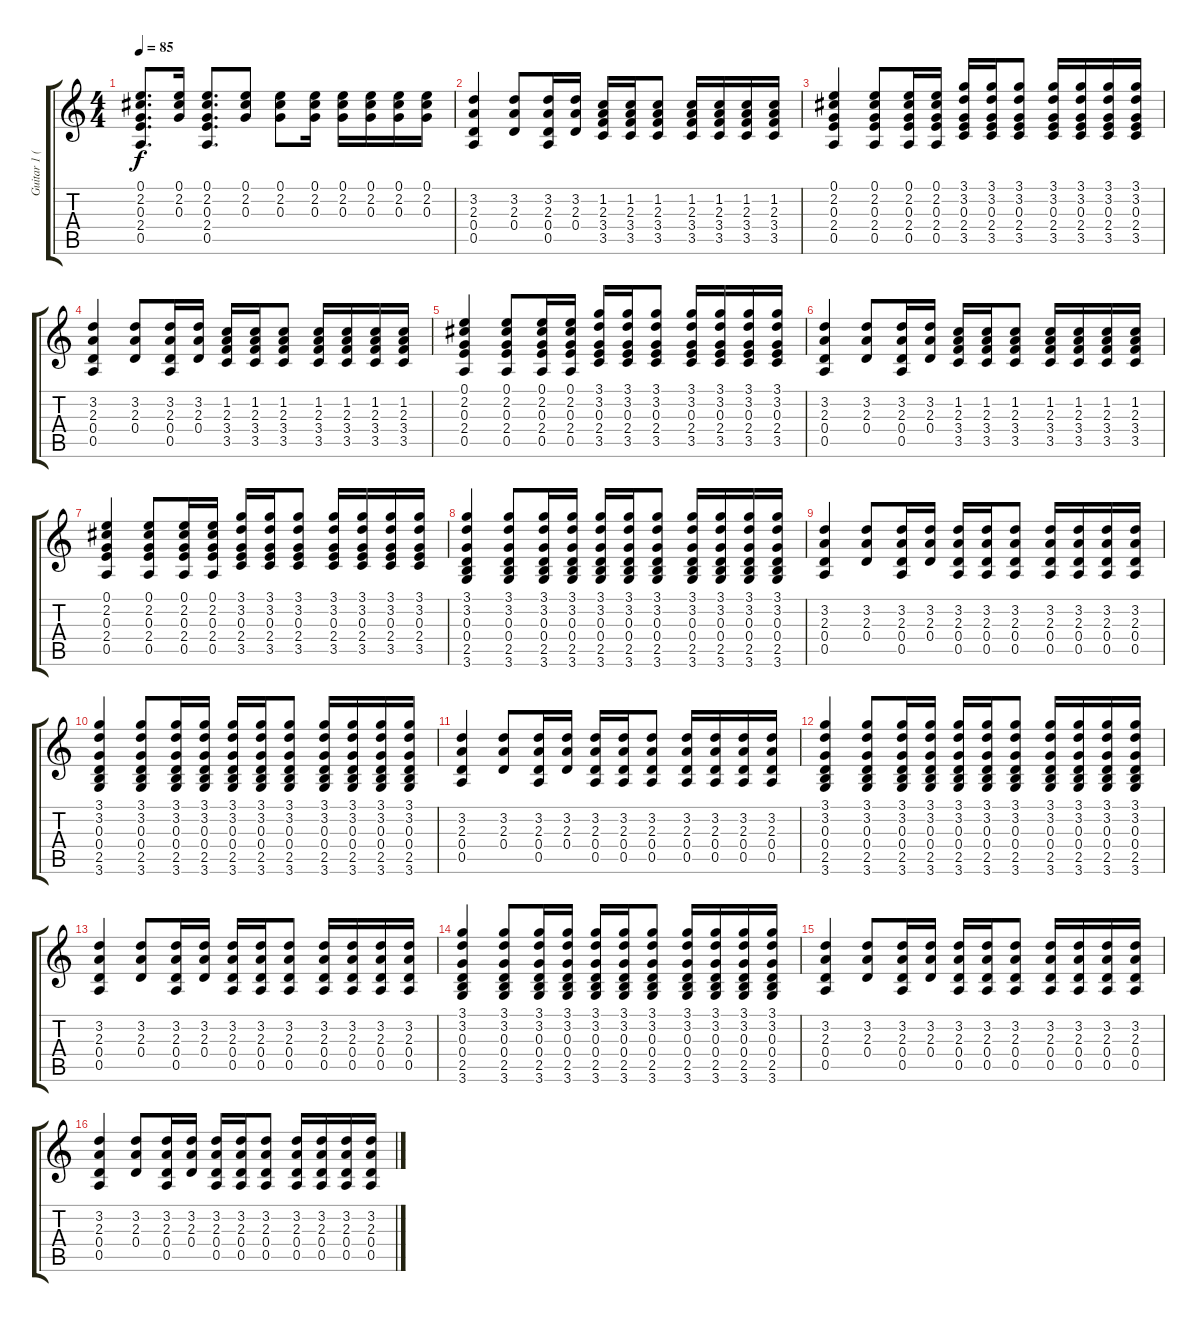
\track ("Guitar 1 (Gem Archer)" "Guitar 1 (") {instrument acousticguitarsteel}
\staff {score tabs}
\tuning (E4 B3 G3 D3 A2 E2) {hide}
\ts (4 4)
\tempo 85
\clef g2
\ks c
(0.1 2.2 0.3 2.4 0.5).8{d dy f} (0.1 2.2 0.3).16 (0.1 2.2 0.3 2.4 0.5).8{d} (0.1 2.2 0.3).8 (0.1 2.2 0.3).8 (0.1 2.2 0.3).16 (0.1 2.2 0.3).16 (0.1 2.2 0.3).16 (0.1 2.2 0.3).16 (0.1 2.2 0.3).16 |
(3.2 2.3 0.4 0.5).4 (3.2 2.3 0.4).8 (3.2 2.3 0.4 0.5).16 (3.2 2.3 0.4).16 (1.2 2.3 3.4 3.5).16 (1.2 2.3 3.4 3.5).16 (1.2 2.3 3.4 3.5).8 (1.2 2.3 3.4 3.5).16 (1.2 2.3 3.4 3.5).16 (1.2 2.3 3.4 3.5).16 (1.2 2.3 3.4 3.5).16 |
(0.1 2.2 0.3 2.4 0.5).4 (0.1 2.2 0.3 2.4 0.5).8 (0.1 2.2 0.3 2.4 0.5).16 (0.1 2.2 0.3 2.4 0.5).16 (3.1 3.2 0.3 2.4 3.5).16 (3.1 3.2 0.3 2.4 3.5).16 (3.1 3.2 0.3 2.4 3.5).8 (3.1 3.2 0.3 2.4 3.5).16 (3.1 3.2 0.3 2.4 3.5).16 (3.1 3.2 0.3 2.4 3.5).16 (3.1 3.2 0.3 2.4 3.5).16 |
(3.2 2.3 0.4 0.5).4 (3.2 2.3 0.4).8 (3.2 2.3 0.4 0.5).16 (3.2 2.3 0.4).16 (1.2 2.3 3.4 3.5).16 (1.2 2.3 3.4 3.5).16 (1.2 2.3 3.4 3.5).8 (1.2 2.3 3.4 3.5).16 (1.2 2.3 3.4 3.5).16 (1.2 2.3 3.4 3.5).16 (1.2 2.3 3.4 3.5).16 |
(0.1 2.2 0.3 2.4 0.5).4 (0.1 2.2 0.3 2.4 0.5).8 (0.1 2.2 0.3 2.4 0.5).16 (0.1 2.2 0.3 2.4 0.5).16 (3.1 3.2 0.3 2.4 3.5).16 (3.1 3.2 0.3 2.4 3.5).16 (3.1 3.2 0.3 2.4 3.5).8 (3.1 3.2 0.3 2.4 3.5).16 (3.1 3.2 0.3 2.4 3.5).16 (3.1 3.2 0.3 2.4 3.5).16 (3.1 3.2 0.3 2.4 3.5).16 |
(3.2 2.3 0.4 0.5).4 (3.2 2.3 0.4).8 (3.2 2.3 0.4 0.5).16 (3.2 2.3 0.4).16 (1.2 2.3 3.4 3.5).16 (1.2 2.3 3.4 3.5).16 (1.2 2.3 3.4 3.5).8 (1.2 2.3 3.4 3.5).16 (1.2 2.3 3.4 3.5).16 (1.2 2.3 3.4 3.5).16 (1.2 2.3 3.4 3.5).16 |
(0.1 2.2 0.3 2.4 0.5).4 (0.1 2.2 0.3 2.4 0.5).8 (0.1 2.2 0.3 2.4 0.5).16 (0.1 2.2 0.3 2.4 0.5).16 (3.1 3.2 0.3 2.4 3.5).16 (3.1 3.2 0.3 2.4 3.5).16 (3.1 3.2 0.3 2.4 3.5).8 (3.1 3.2 0.3 2.4 3.5).16 (3.1 3.2 0.3 2.4 3.5).16 (3.1 3.2 0.3 2.4 3.5).16 (3.1 3.2 0.3 2.4 3.5).16 |
(3.1 3.2 0.3 0.4 2.5 3.6).4 (3.1 3.2 0.3 0.4 2.5 3.6).8 (3.1 3.2 0.3 0.4 2.5 3.6).16 (3.1 3.2 0.3 0.4 2.5 3.6).16 (3.1 3.2 0.3 0.4 2.5 3.6).16 (3.1 3.2 0.3 0.4 2.5 3.6).16 (3.1 3.2 0.3 0.4 2.5 3.6).8 (3.1 3.2 0.3 0.4 2.5 3.6).16 (3.1 3.2 0.3 0.4 2.5 3.6).16 (3.1 3.2 0.3 0.4 2.5 3.6).16 (3.1 3.2 0.3 0.4 2.5 3.6).16 |
(3.2 2.3 0.4 0.5).4 (3.2 2.3 0.4).8 (3.2 2.3 0.4 0.5).16 (3.2 2.3 0.4).16 (3.2 2.3 0.4 0.5).16 (3.2 2.3 0.4 0.5).16 (3.2 2.3 0.4 0.5).8 (3.2 2.3 0.4 0.5).16 (3.2 2.3 0.4 0.5).16 (3.2 2.3 0.4 0.5).16 (3.2 2.3 0.4 0.5).16 |
(3.1 3.2 0.3 0.4 2.5 3.6).4 (3.1 3.2 0.3 0.4 2.5 3.6).8 (3.1 3.2 0.3 0.4 2.5 3.6).16 (3.1 3.2 0.3 0.4 2.5 3.6).16 (3.1 3.2 0.3 0.4 2.5 3.6).16 (3.1 3.2 0.3 0.4 2.5 3.6).16 (3.1 3.2 0.3 0.4 2.5 3.6).8 (3.1 3.2 0.3 0.4 2.5 3.6).16 (3.1 3.2 0.3 0.4 2.5 3.6).16 (3.1 3.2 0.3 0.4 2.5 3.6).16 (3.1 3.2 0.3 0.4 2.5 3.6).16 |
(3.2 2.3 0.4 0.5).4 (3.2 2.3 0.4).8 (3.2 2.3 0.4 0.5).16 (3.2 2.3 0.4).16 (3.2 2.3 0.4 0.5).16 (3.2 2.3 0.4 0.5).16 (3.2 2.3 0.4 0.5).8 (3.2 2.3 0.4 0.5).16 (3.2 2.3 0.4 0.5).16 (3.2 2.3 0.4 0.5).16 (3.2 2.3 0.4 0.5).16 |
(3.1 3.2 0.3 0.4 2.5 3.6).4 (3.1 3.2 0.3 0.4 2.5 3.6).8 (3.1 3.2 0.3 0.4 2.5 3.6).16 (3.1 3.2 0.3 0.4 2.5 3.6).16 (3.1 3.2 0.3 0.4 2.5 3.6).16 (3.1 3.2 0.3 0.4 2.5 3.6).16 (3.1 3.2 0.3 0.4 2.5 3.6).8 (3.1 3.2 0.3 0.4 2.5 3.6).16 (3.1 3.2 0.3 0.4 2.5 3.6).16 (3.1 3.2 0.3 0.4 2.5 3.6).16 (3.1 3.2 0.3 0.4 2.5 3.6).16 |
(3.2 2.3 0.4 0.5).4 (3.2 2.3 0.4).8 (3.2 2.3 0.4 0.5).16 (3.2 2.3 0.4).16 (3.2 2.3 0.4 0.5).16 (3.2 2.3 0.4 0.5).16 (3.2 2.3 0.4 0.5).8 (3.2 2.3 0.4 0.5).16 (3.2 2.3 0.4 0.5).16 (3.2 2.3 0.4 0.5).16 (3.2 2.3 0.4 0.5).16 |
(3.1 3.2 0.3 0.4 2.5 3.6).4 (3.1 3.2 0.3 0.4 2.5 3.6).8 (3.1 3.2 0.3 0.4 2.5 3.6).16 (3.1 3.2 0.3 0.4 2.5 3.6).16 (3.1 3.2 0.3 0.4 2.5 3.6).16 (3.1 3.2 0.3 0.4 2.5 3.6).16 (3.1 3.2 0.3 0.4 2.5 3.6).8 (3.1 3.2 0.3 0.4 2.5 3.6).16 (3.1 3.2 0.3 0.4 2.5 3.6).16 (3.1 3.2 0.3 0.4 2.5 3.6).16 (3.1 3.2 0.3 0.4 2.5 3.6).16 |
(3.2 2.3 0.4 0.5).4 (3.2 2.3 0.4).8 (3.2 2.3 0.4 0.5).16 (3.2 2.3 0.4).16 (3.2 2.3 0.4 0.5).16 (3.2 2.3 0.4 0.5).16 (3.2 2.3 0.4 0.5).8 (3.2 2.3 0.4 0.5).16 (3.2 2.3 0.4 0.5).16 (3.2 2.3 0.4 0.5).16 (3.2 2.3 0.4 0.5).16 |
(3.2 2.3 0.4 0.5).4 (3.2 2.3 0.4).8 (3.2 2.3 0.4 0.5).16 (3.2 2.3 0.4).16 (3.2 2.3 0.4 0.5).16 (3.2 2.3 0.4 0.5).16 (3.2 2.3 0.4 0.5).8 (3.2 2.3 0.4 0.5).16 (3.2 2.3 0.4 0.5).16 (3.2 2.3 0.4 0.5).16 (3.2 2.3 0.4 0.5).16
